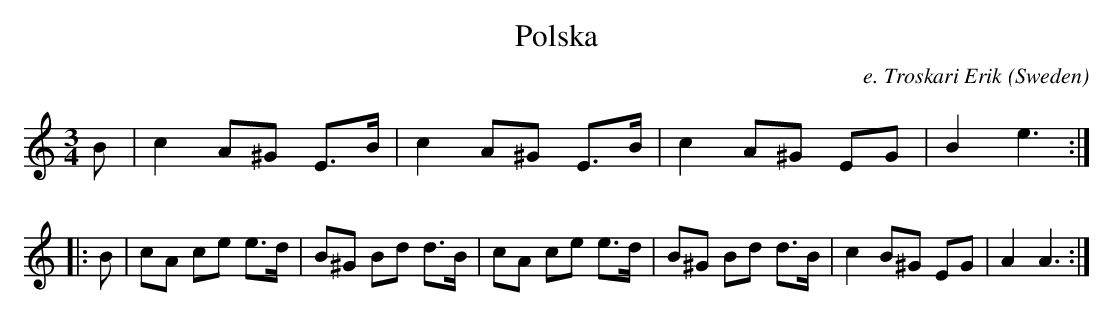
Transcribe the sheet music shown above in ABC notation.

X:1
T:Polska
C:e. Troskari Erik
M:3/4
O:Sweden
K:A minor
B|\
c2 A^G E>B| c2 A^G E>B|\
c2 A^G EG| B2 e3 ::
B|\
cA ce e>d | B^G Bd d>B| \
cA ce e>d | B^G Bd d>B |\
c2B^G EG | A2 A3 :|
